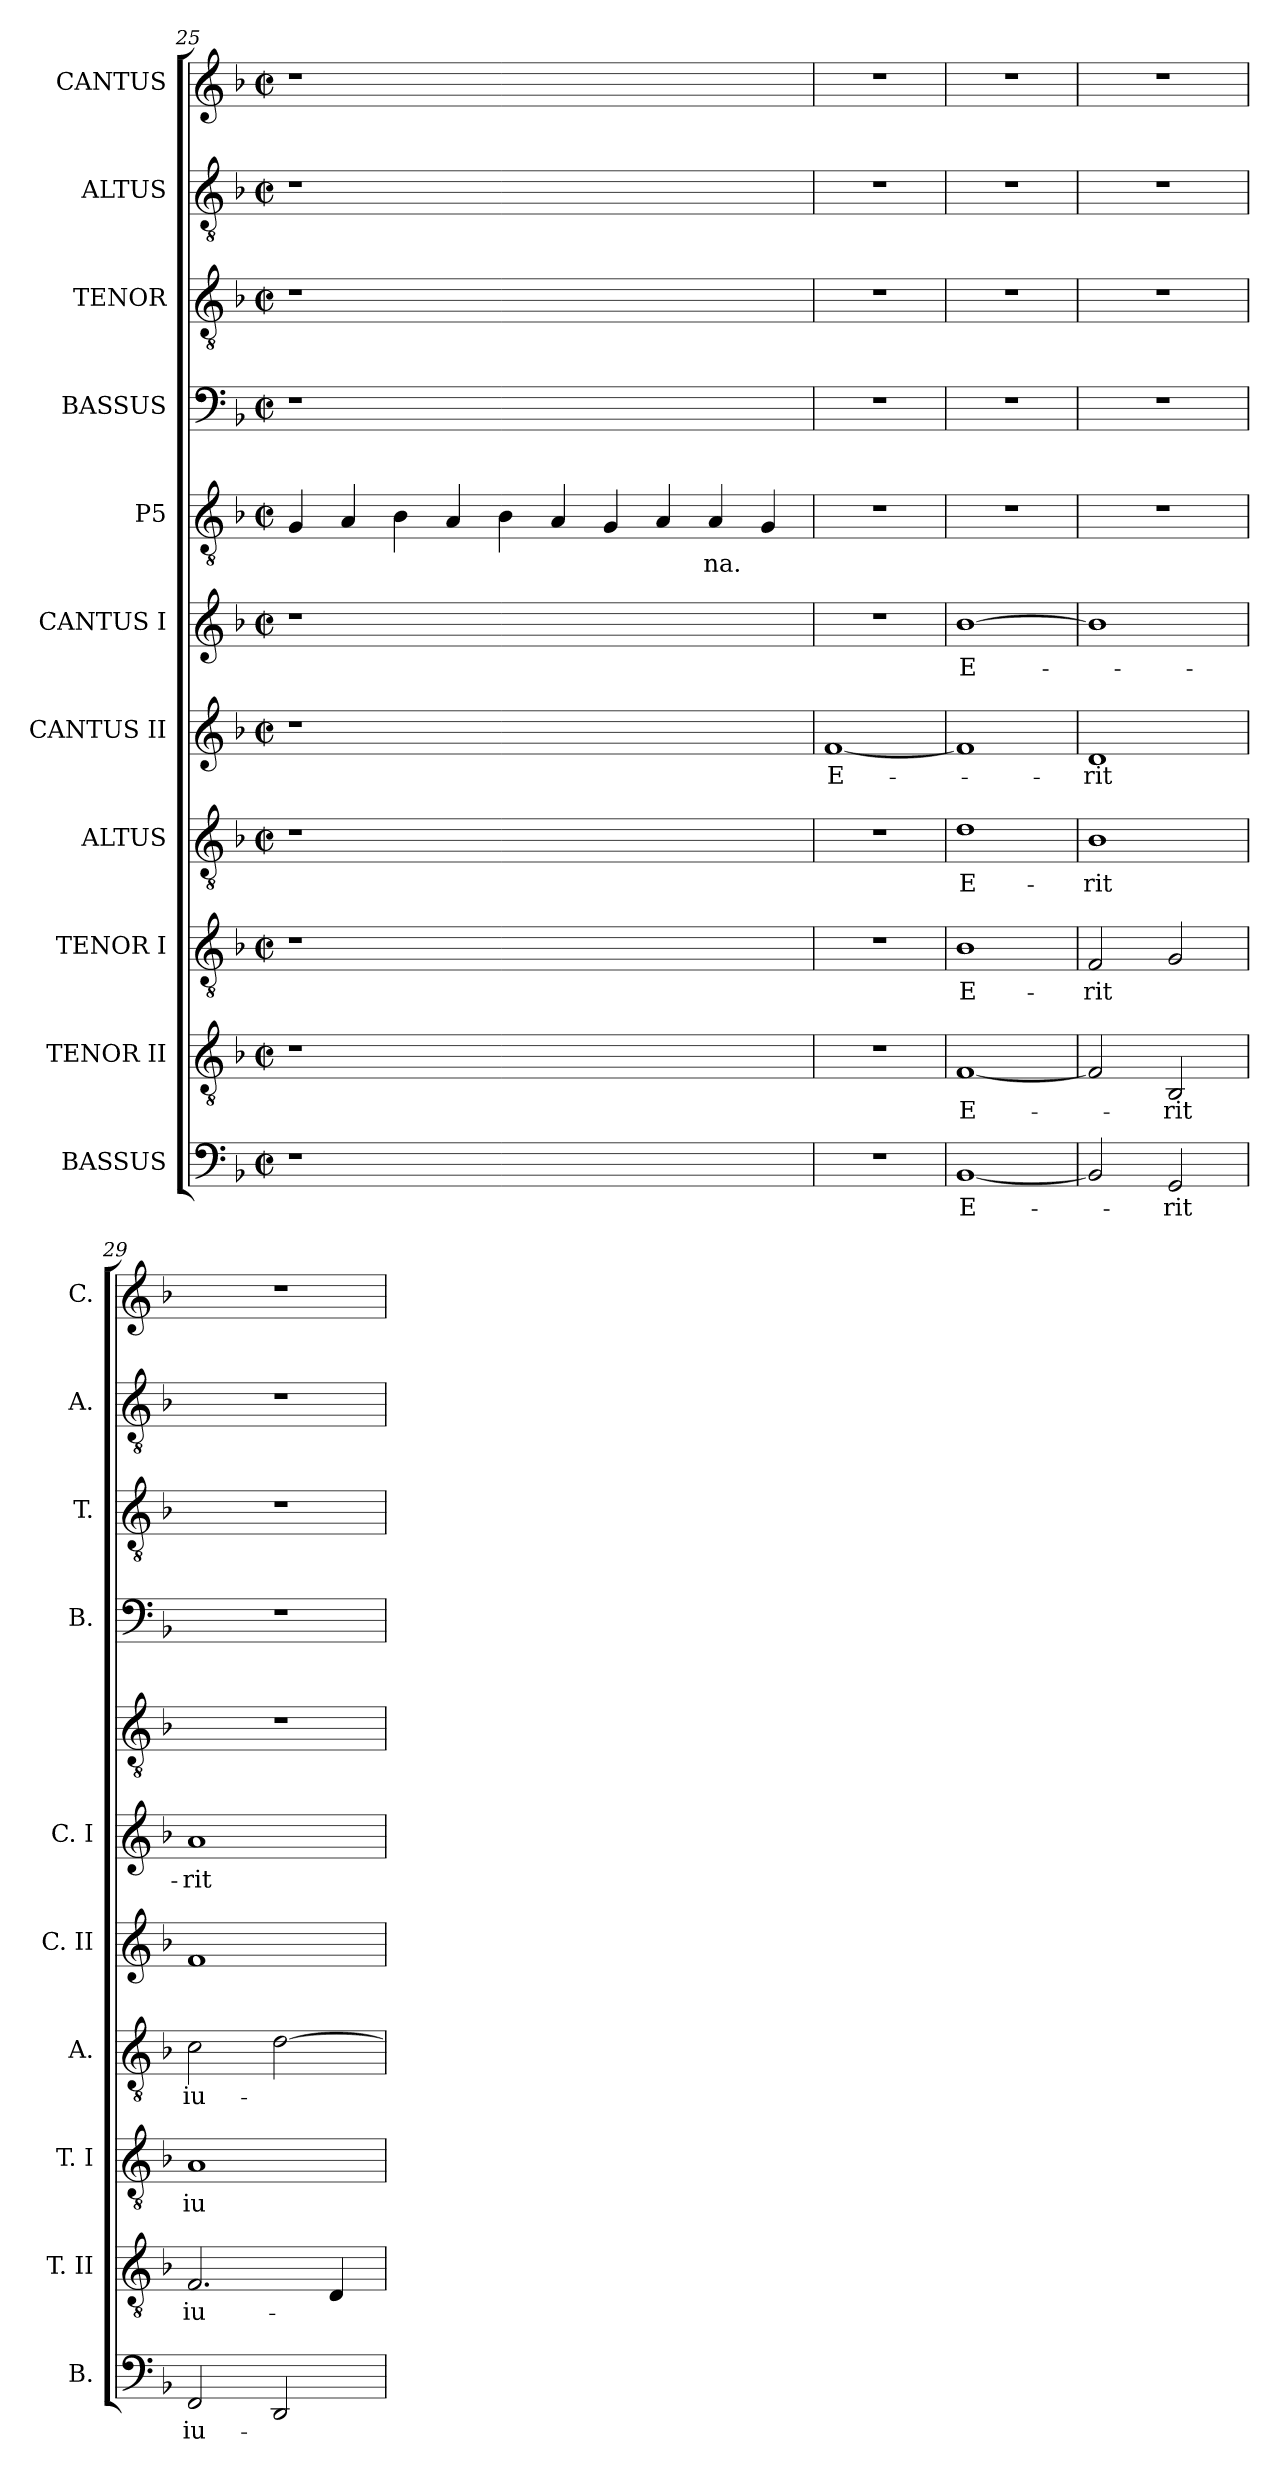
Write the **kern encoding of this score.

**kern	**text	**kern	**text	**kern	**text	**kern	**text	**kern	**text	**kern	**text	**kern	**text	**kern	**kern	**kern	**kern
*part11	*part11	*part10	*part10	*part9	*part9	*part8	*part8	*part7	*part7	*part6	*part6	*part5	*part5	*part4	*part3	*part2	*part1
*staff11	*staff11	*staff10	*staff10	*staff9	*staff9	*staff8	*staff8	*staff7	*staff7	*staff6	*staff6	*staff5	*staff5	*staff4	*staff3	*staff2	*staff1
*I"BASSUS	*	*I"TENOR II	*	*I"TENOR I	*	*I"ALTUS	*	*I"CANTUS II	*	*I"CANTUS I	*	*I"P5	*	*I"BASSUS	*I"TENOR	*I"ALTUS	*I"CANTUS
*I'B.	*	*I'T. II	*	*I'T. I	*	*I'A.	*	*I'C. II	*	*I'C. I	*	*	*	*I'B.	*I'T.	*I'A.	*I'C.
*clefF4	*	*clefGv2	*	*clefGv2	*	*clefGv2	*	*clefG2	*	*clefG2	*	*clefGv2	*	*clefF4	*clefGv2	*clefGv2	*clefG2
*	*	*ITrd7c12	*	*ITrd7c12	*	*ITrd7c12	*	*	*	*	*	*ITrd7c12	*	*	*ITrd7c12	*ITrd7c12	*
*k[b-]	*	*k[b-]	*	*k[b-]	*	*k[b-]	*	*k[b-]	*	*k[b-]	*	*k[b-]	*	*k[b-]	*k[b-]	*k[b-]	*k[b-]
*F:	*	*F:	*	*F:	*	*F:	*	*F:	*	*F:	*	*F:	*	*F:	*F:	*F:	*F:
*M2/2	*	*M2/2	*	*M2/2	*	*M2/2	*	*M2/2	*	*M2/2	*	*M2/2	*	*M2/2	*M2/2	*M2/2	*M2/2
*met(c|)	*	*met(c|)	*	*met(c|)	*	*met(c|)	*	*met(c|)	*	*met(c|)	*	*met(c|)	*	*met(c|)	*met(c|)	*met(c|)	*met(c|)
=25	=25	=25	=25	=25	=25	=25	=25	=25	=25	=25	=25	=25	=25	=25	=25	=25	=25
!LO:N:vis=1	!	!LO:N:vis=1	!	!LO:N:vis=1	!	!LO:N:vis=1	!	!LO:N:vis=1	!	!LO:N:vis=1	!	!	!	!LO:N:vis=1	!LO:N:vis=1	!LO:N:vis=1	!LO:N:vis=1
1r	.	1r	.	1r	.	1r	.	1r	.	1r	.	4GGi/	.	1r	1r	1r	1r
.	.	.	.	.	.	.	.	.	.	.	.	4AAi/	.	.	.	.	.
.	.	.	.	.	.	.	.	.	.	.	.	4BB-i\	.	.	.	.	.
.	.	.	.	.	.	.	.	.	.	.	.	4AAi/	.	.	.	.	.
1.ryy	.	1.ryy	.	1.ryy	.	1.ryy	.	1.ryy	.	1.ryy	.	4BB-i\	.	1.ryy	1.ryy	1.ryy	1.ryy
.	.	.	.	.	.	.	.	.	.	.	.	4AAi/	.	.	.	.	.
.	.	.	.	.	.	.	.	.	.	.	.	4GGi/	.	.	.	.	.
.	.	.	.	.	.	.	.	.	.	.	.	4AAi/	.	.	.	.	.
!	!	!	!	!	!	!	!	!	!	!	!	!	!LO:LY:b:color=#000000	!	!	!	!
.	.	.	.	.	.	.	.	.	.	.	.	4AAi/	-na.	.	.	.	.
.	.	.	.	.	.	.	.	.	.	.	.	4GGi/	.	.	.	.	.
!!LO:LB:g=z
=26	=26	=26	=26	=26	=26	=26	=26	=26	=26	=26	=26	=26	=26	=26	=26	=26	=26
!	!	!	!	!	!	!	!	!	!LO:LY:b:color=#000000	!	!	!	!	!	!	!	!
1r	.	1r	.	1r	.	1r	.	[1fi	E-	1r	.	1r	.	1r	1r	1r	1r
=27	=27	=27	=27	=27	=27	=27	=27	=27	=27	=27	=27	=27	=27	=27	=27	=27	=27
!	!LO:LY:b:color=#000000	!	!	!	!	!	!	!	!	!	!	!	!	!	!	!	!
!	!	!	!LO:LY:b:color=#000000	!	!	!	!	!	!	!	!	!	!	!	!	!	!
!	!	!	!	!	!LO:LY:b:color=#000000	!	!	!	!	!	!	!	!	!	!	!	!
!	!	!	!	!	!	!	!LO:LY:b:color=#000000	!	!	!	!	!	!	!	!	!	!
!	!	!	!	!	!	!	!	!	!	!	!LO:LY:b:color=#000000	!	!	!	!	!	!
[1BB-i	E-	[1FFi	E-	1BB-i	E-	1Di	E-	1fi]	.	[1b-i	E-	1r	.	1r	1r	1r	1r
=28	=28	=28	=28	=28	=28	=28	=28	=28	=28	=28	=28	=28	=28	=28	=28	=28	=28
!	!	!	!	!	!LO:LY:b:color=#000000	!	!	!	!	!	!	!	!	!	!	!	!
!	!	!	!	!	!	!	!LO:LY:b:color=#000000	!	!	!	!	!	!	!	!	!	!
!	!	!	!	!	!	!	!	!	!LO:LY:b:color=#000000	!	!	!	!	!	!	!	!
2BB-i/]	.	2FFi/]	.	2FFi/	-rit	1BB-i	-rit	1di	-rit	1b-i]	.	1r	.	1r	1r	1r	1r
!	!LO:LY:b:color=#000000	!	!	!	!	!	!	!	!	!	!	!	!	!	!	!	!
!	!	!	!LO:LY:b:color=#000000	!	!	!	!	!	!	!	!	!	!	!	!	!	!
2GGi/	-rit	2BBB-i/	-rit	2GGi/	.	.	.	.	.	.	.	.	.	.	.	.	.
=29	=29	=29	=29	=29	=29	=29	=29	=29	=29	=29	=29	=29	=29	=29	=29	=29	=29
!	!LO:LY:b:color=#000000	!	!	!	!	!	!	!	!	!	!	!	!	!	!	!	!
!	!	!	!LO:LY:b:color=#000000	!	!	!	!	!	!	!	!	!	!	!	!	!	!
!	!	!	!	!	!LO:LY:b:color=#000000	!	!	!	!	!	!	!	!	!	!	!	!
!	!	!	!	!	!	!	!LO:LY:b:color=#000000	!	!	!	!	!	!	!	!	!	!
!	!	!	!	!	!	!	!	!	!	!	!LO:LY:b:color=#000000	!	!	!	!	!	!
2FFi/	iu-	2.FFi/	iu-	1AAi	iu-	2Ci\	iu-	1fi	.	1ai	-rit	1r	.	1r	1r	1r	1r
2DDi/	.	.	.	.	.	[2Di\	.	.	.	.	.	.	.	.	.	.	.
.	.	4DDi/	.	.	.	.	.	.	.	.	.	.	.	.	.	.	.
=	=	=	=	=	=	=	=	=	=	=	=	=	=	=	=	=	=
*-	*-	*-	*-	*-	*-	*-	*-	*-	*-	*-	*-	*-	*-	*-	*-	*-	*-
